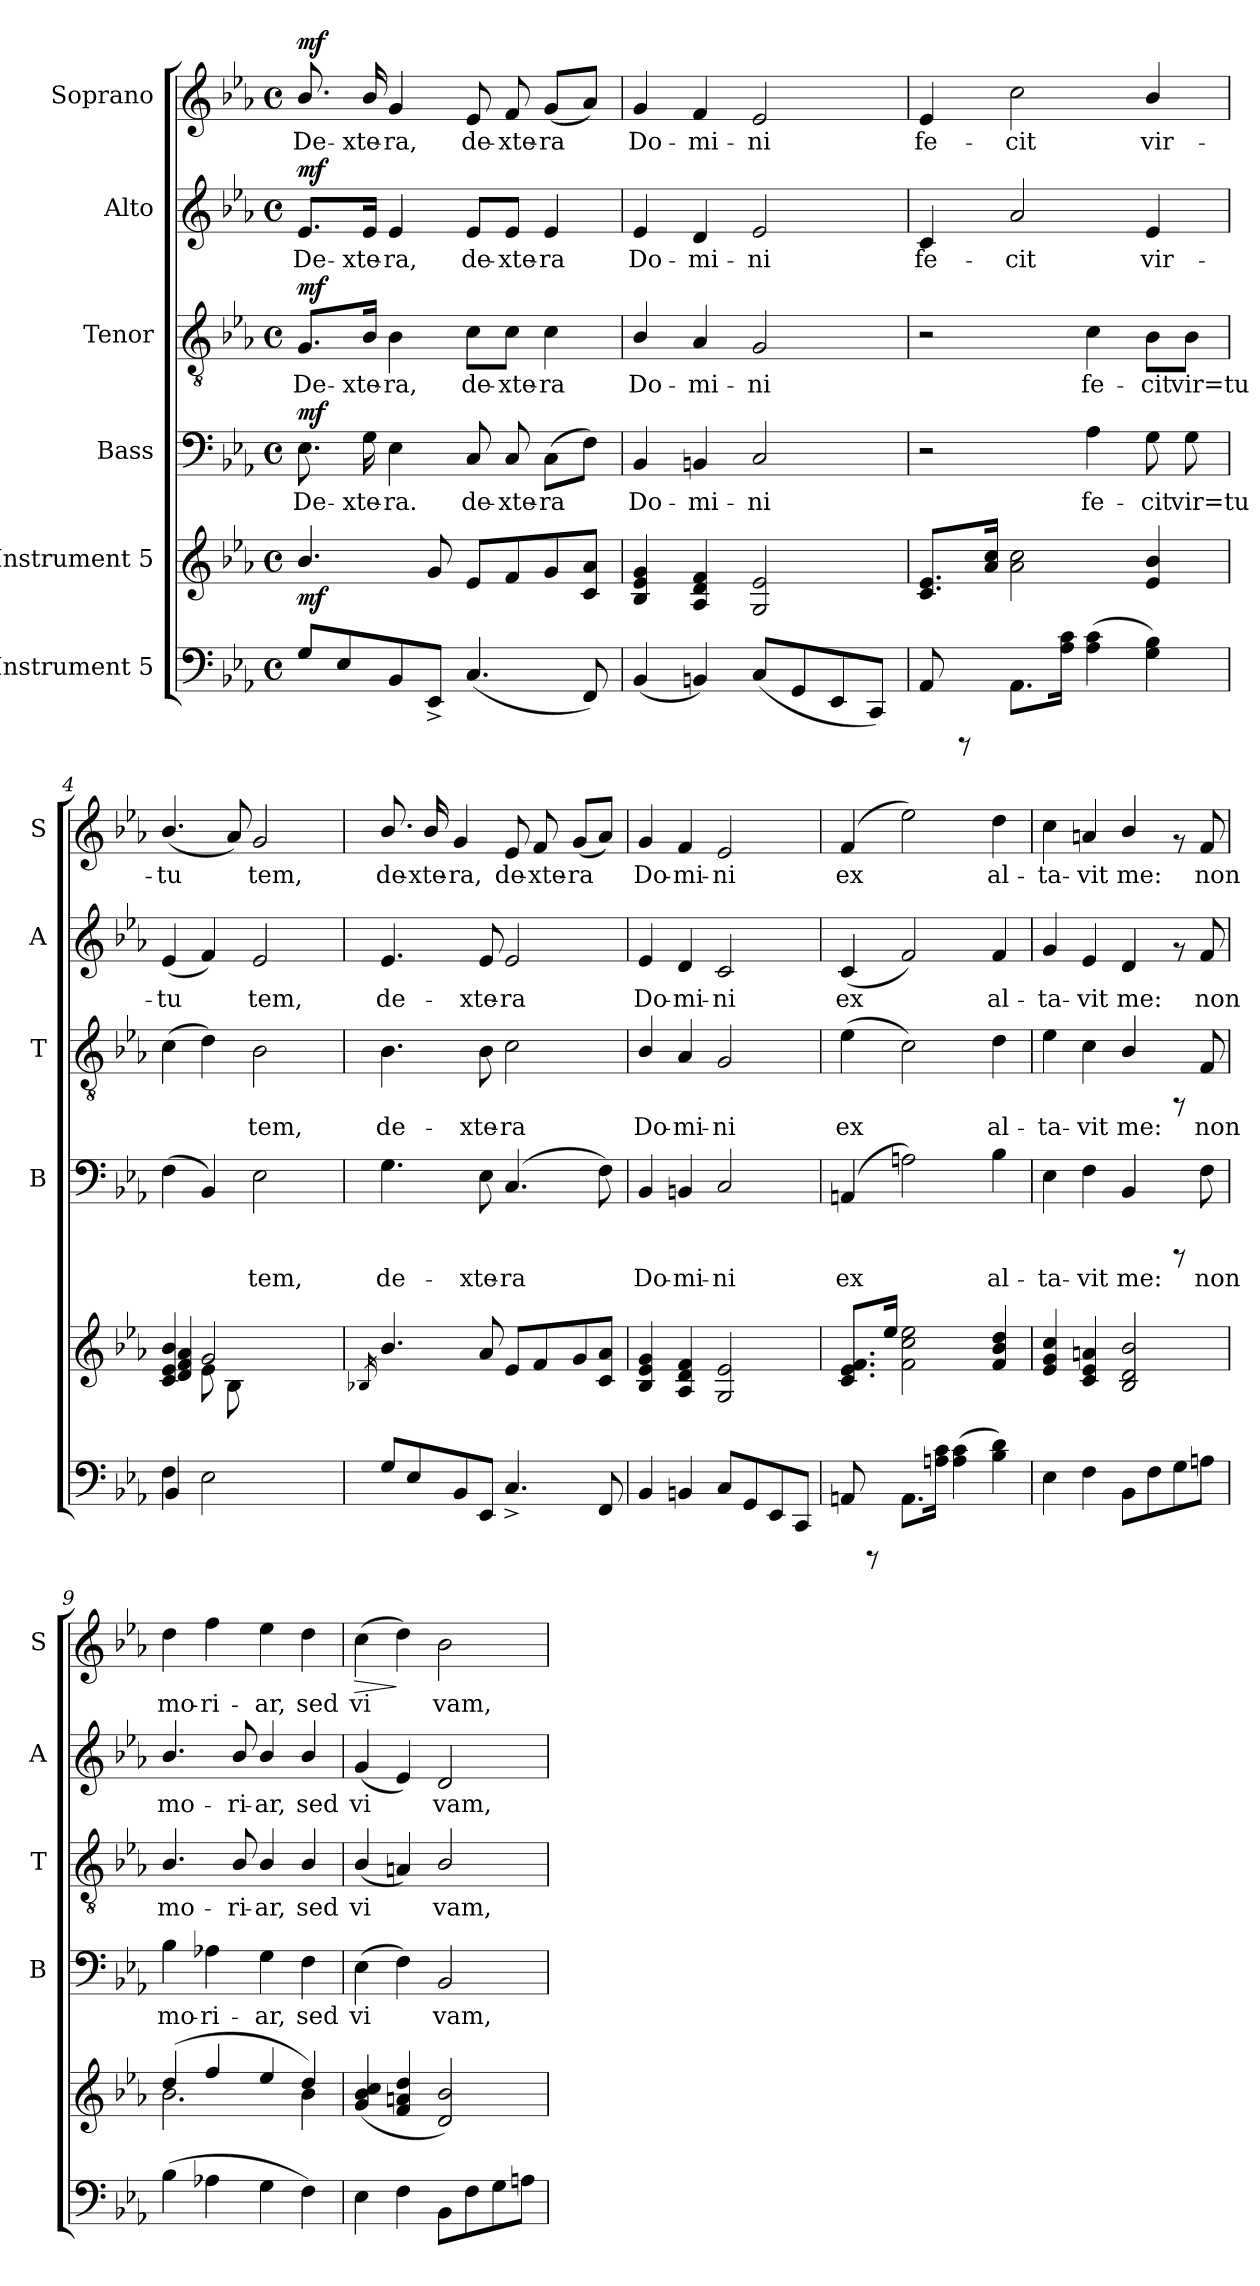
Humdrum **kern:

**kern	**kern	**dynam	**kern	**text	**dynam	**kern	**text	**dynam	**kern	**text	**dynam	**kern	**text	**dynam
*part6	*part5	*part5	*part4	*part4	*part4	*part3	*part3	*part3	*part2	*part2	*part2	*part1	*part1	*part1
*staff6	*staff5	*staff5	*staff4	*staff4	*staff4	*staff3	*staff3	*staff3	*staff2	*staff2	*staff2	*staff1	*staff1	*staff1
*I"Instrument 5	*I"Instrument 5	*	*I"Bass	*	*	*I"Tenor	*	*	*I"Alto	*	*	*I"Soprano	*	*
*	*	*	*I'B	*	*	*I'T	*	*	*I'A	*	*	*I'S	*	*
!!LO:PB:g=z
*stria5	*stria5	*	*stria5	*	*	*stria5	*	*	*stria5	*	*	*stria5	*	*
*clefF4	*clefG2	*	*clefF4	*	*	*clefGv2	*	*	*clefG2	*	*	*clefG2	*	*
*k[b-e-a-]	*k[b-e-a-]	*	*k[b-e-a-]	*	*	*k[b-e-a-]	*	*	*k[b-e-a-]	*	*	*k[b-e-a-]	*	*
*E-:	*E-:	*	*E-:	*	*	*E-:	*	*	*E-:	*	*	*E-:	*	*
*M4/4	*M4/4	*	*M4/4	*	*	*M4/4	*	*	*M4/4	*	*	*M4/4	*	*
*met(c)	*met(c)	*	*met(c)	*	*	*met(c)	*	*	*met(c)	*	*	*met(c)	*	*
=1	=1	=1	=1	=1	=1	=1	=1	=1	=1	=1	=1	=1	=1	=1
!	!	!LO:DY:b	!	!LO:LY:b	!LO:DY:b	!	!LO:LY:b	!LO:DY:b	!	!LO:LY:b	!LO:DY:b	!	!LO:LY:b	!LO:DY:b
8G/L	4.b-/	mf	8.E-\	De-	mf	8.G/L	De-	mf	8.e-/L	De-	mf	8.b-/	De-	mf
8E-/	.	.	.	.	.	.	.	.	.	.	.	.	.	.
!	!	!	!	!LO:LY:b	!	!	!LO:LY:b	!	!	!LO:LY:b	!	!	!LO:LY:b	!
.	.	.	16G\	-xte-	.	16B-/Jk	-xte-	.	16e-/Jk	-xte-	.	16b-/	-xte-	.
!	!	!	!	!LO:LY:b	!	!	!LO:LY:b	!	!	!LO:LY:b	!	!	!LO:LY:b	!
8BB-/	.	.	4E-\	-ra.	.	4B-\	-ra,	.	4e-/	-ra,	.	4g/	-ra,	.
8EE-^>/J	8g/	.	.	.	.	.	.	.	.	.	.	.	.	.
!	!	!	!	!LO:LY:b	!	!	!LO:LY:b	!	!	!LO:LY:b	!	!	!LO:LY:b	!
(<4.C/	8e-/L	.	8C/	de-	.	8c\L	de-	.	8e-/L	de-	.	8e-/	de-	.
!	!	!	!	!LO:LY:b	!	!	!LO:LY:b	!	!	!LO:LY:b	!	!	!LO:LY:b	!
.	8f/	.	8C/	-xte-	.	8c\J	-xte-	.	8e-/J	-xte-	.	8f/	-xte-	.
!	!	!	!	!LO:LY:b	!	!	!LO:LY:b	!	!	!LO:LY:b	!	!	!LO:LY:b	!
.	8g/	.	(>8C\L	-ra	.	4c\	-ra	.	4e-/	-ra	.	(<8g/L	-ra	.
!	!	!	!	!LO:LY:b	!	!	!	!	!	!	!	!	!LO:LY:b	!
8FF/)	8a-/ 8c/J	.	8F\J)	.	.	.	.	.	.	.	.	8a-/J)	.	.
=2	=2	=2	=2	=2	=2	=2	=2	=2	=2	=2	=2	=2	=2	=2
!	!	!	!	!LO:LY:b	!	!	!LO:LY:b	!	!	!LO:LY:b	!	!	!LO:LY:b	!
(<4BB-/	4e-/ 4B-/ 4g/	.	4BB-/	Do-	.	4B-/	Do-	.	4e-/	Do-	.	4g/	Do-	.
!	!	!	!	!LO:LY:b	!	!	!LO:LY:b	!	!	!LO:LY:b	!	!	!LO:LY:b	!
4BBn/)	4d/ 4A-/ 4f/	.	4BBn/	-mi-	.	4A-/	-mi-	.	4d/	-mi-	.	4f/	-mi-	.
!	!	!	!	!LO:LY:b	!	!	!LO:LY:b	!	!	!LO:LY:b	!	!	!LO:LY:b	!
(<8C/L	2e-/ 2G/	.	2C/	-ni	.	2G/	-ni	.	2e-/	-ni	.	2e-/	-ni	.
8GG/	.	.	.	.	.	.	.	.	.	.	.	.	.	.
8EE-/	.	.	.	.	.	.	.	.	.	.	.	.	.	.
8CC/J)	.	.	.	.	.	.	.	.	.	.	.	.	.	.
=3	=3	=3	=3	=3	=3	=3	=3	=3	=3	=3	=3	=3	=3	=3
!	!	!	!	!	!	!	!	!	!	!LO:LY:b	!	!	!LO:LY:b	!
8AA-/	8.e-/ 8.c/L	.	2r	.	.	2r	.	.	4c/	fe-	.	4e-/	fe-	.
8rCCC	.	.	.	.	.	.	.	.	.	.	.	.	.	.
.	16cc/ 16a-/J	.	.	.	.	.	.	.	.	.	.	.	.	.
!	!	!	!	!	!	!	!	!	!	!LO:LY:b	!	!	!LO:LY:b	!
8.AA-\L	2a-\ 2cc\	.	.	.	.	.	.	.	2a-/	-cit	.	2cc\	-cit	.
16c\ 16A-\J	.	.	.	.	.	.	.	.	.	.	.	.	.	.
!	!	!	!	!LO:LY:b	!	!	!LO:LY:b	!	!	!	!	!	!	!
(>4c\ 4A-\	.	.	4A-\	fe-	.	4c\	fe-	.	.	.	.	.	.	.
!	!	!	!	!LO:LY:b	!	!	!LO:LY:b	!	!	!LO:LY:b	!	!	!LO:LY:b	!
4B-\ 4G\)	4b-/ 4e-/	.	8G\	-cit	.	8B-\L	-cit	.	4e-/	vir-	.	4b-/	vir-	.
!	!	!	!	!LO:LY:b	!	!	!LO:LY:b	!	!	!	!	!	!	!
.	.	.	8G\	vir=tu	.	8B-\J	vir=tu	.	.	.	.	.	.	.
=4	=4	=4	=4	=4	=4	=4	=4	=4	=4	=4	=4	=4	=4	=4
*^	*^	*	*	*	*	*	*	*	*	*	*	*	*	*
*	*^	*	*	*	*	*	*	*	*	*	*	*	*	*	*	*
!	!	!	!	!	!	!	!LO:LY:b	!	!	!LO:LY:b	!	!	!LO:LY:b	!	!	!LO:LY:b	!
2.ryy	4F\	4BB-/	4e-/ 4c/ 4b-/	4f/ 4d/ 4a-/	.	(<4F\	.	.	(>4c\	.	.	(<4e-/	-tu	.	(<4.b-/	-tu	.
!	!	!	!	!	!	!	!LO:LY:b	!	!	!LO:LY:b	!	!	!LO:LY:b	!	!	!	!
.	2E-\	2.ryy	8e-\L	2g/	.	4BB-/)	.	.	4d\)	.	.	4f/)	.	.	.	.	.
!	!	!	!	!	!	!	!	!	!	!	!	!	!	!	!	!LO:LY:b	!
.	.	.	8B-\	.	.	.	.	.	.	.	.	.	.	.	8a-/)	.	.
!	!	!	!	!	!	!	!LO:LY:b	!	!	!LO:LY:b	!	!	!LO:LY:b	!	!	!LO:LY:b	!
.	.	.	4ryy	.	.	2E-\	tem,	.	2B-\	tem,	.	2e-/	tem,	.	2g/	tem,	.
8G/	4ryy	.	4ryy	4ryy	.	.	.	.	.	.	.	.	.	.	.	.	.
8E-/J	.	.	.	.	.	.	.	.	.	.	.	.	.	.	.	.	.
*v	*v	*v	*	*	*	*	*	*	*	*	*	*	*	*	*	*	*
*	*v	*v	*	*	*	*	*	*	*	*	*	*	*	*	*
=5	=5	=5	=5	=5	=5	=5	=5	=5	=5	=5	=5	=5	=5	=5
.	16qB-X/	.	.	.	.	.	.	.	.	.	.	.	.	.
!	!	!	!	!LO:LY:b	!	!	!LO:LY:b	!	!	!LO:LY:b	!	!	!LO:LY:b	!
8G/L	4.b-/	.	4.G\	de-	.	4.B-\	de-	.	4.e-/	de-	.	8.b-/	de-	.
8E-/	.	.	.	.	.	.	.	.	.	.	.	.	.	.
!	!	!	!	!	!	!	!	!	!	!	!	!	!LO:LY:b	!
.	.	.	.	.	.	.	.	.	.	.	.	16b-/	-xte-	.
!	!	!	!	!	!	!	!	!	!	!	!	!	!LO:LY:b	!
8BB-/	.	.	.	.	.	.	.	.	.	.	.	4g/	-ra,	.
!	!	!	!	!LO:LY:b	!	!	!LO:LY:b	!	!	!LO:LY:b	!	!	!	!
8EE-/J	8a-/	.	8E-\	-xte-	.	8B-\	-xte-	.	8e-/	-xte-	.	.	.	.
!	!	!	!	!LO:LY:b	!	!	!LO:LY:b	!	!	!LO:LY:b	!	!	!LO:LY:b	!
4.C^</	8e-/L	.	(<4.C/	-ra	.	2c\	-ra	.	2e-/	-ra	.	8e-/	de-	.
!	!	!	!	!	!	!	!	!	!	!	!	!	!LO:LY:b	!
.	8f/	.	.	.	.	.	.	.	.	.	.	8f/	-xte-	.
!	!	!	!	!	!	!	!	!	!	!	!	!	!LO:LY:b	!
.	8g/	.	.	.	.	.	.	.	.	.	.	(<8g/L	-ra	.
!	!	!	!	!LO:LY:b	!	!	!	!	!	!	!	!	!LO:LY:b	!
8FF/	8a-/ 8c/J	.	8F\)	.	.	.	.	.	.	.	.	8a-/J)	.	.
!!LO:PB:g=z
=6	=6	=6	=6	=6	=6	=6	=6	=6	=6	=6	=6	=6	=6	=6
!	!	!	!	!LO:LY:b	!	!	!LO:LY:b	!	!	!LO:LY:b	!	!	!LO:LY:b	!
4BB-/	4g/ 4B-/ 4e-/	.	4BB-/	Do-	.	4B-/	Do-	.	4e-/	Do-	.	4g/	Do-	.
!	!	!	!	!LO:LY:b	!	!	!LO:LY:b	!	!	!LO:LY:b	!	!	!LO:LY:b	!
4BBn/	4f/ 4A-/ 4d/	.	4BBn/	-mi-	.	4A-/	-mi-	.	4d/	-mi-	.	4f/	-mi-	.
!	!	!	!	!LO:LY:b	!	!	!LO:LY:b	!	!	!LO:LY:b	!	!	!LO:LY:b	!
8C/L	2e-/ 2G/	.	2C/	-ni	.	2G/	-ni	.	2c/	-ni	.	2e-/	-ni	.
8GG/	.	.	.	.	.	.	.	.	.	.	.	.	.	.
8EE-/	.	.	.	.	.	.	.	.	.	.	.	.	.	.
8CC/J	.	.	.	.	.	.	.	.	.	.	.	.	.	.
=7	=7	=7	=7	=7	=7	=7	=7	=7	=7	=7	=7	=7	=7	=7
!	!	!	!	!LO:LY:b	!	!	!LO:LY:b	!	!	!LO:LY:b	!	!	!LO:LY:b	!
8AAn/	8.e-/ 8.c/ 8.f/L	.	(<4AAn/	ex	.	(>4e-\	ex	.	(<4c/	ex	.	(<4f/	ex	.
8rCCC	.	.	.	.	.	.	.	.	.	.	.	.	.	.
.	16ee-/J	.	.	.	.	.	.	.	.	.	.	.	.	.
!	!	!	!	!LO:LY:b	!	!	!LO:LY:b	!	!	!LO:LY:b	!	!	!LO:LY:b	!
8.AA\L	2ee-\ 2f\ 2cc\	.	2An\)	.	.	2c\)	.	.	2f/)	.	.	2ee-\)	.	.
16An\ 16c\J	.	.	.	.	.	.	.	.	.	.	.	.	.	.
(<4c\ 4A\	.	.	.	.	.	.	.	.	.	.	.	.	.	.
!	!	!	!	!LO:LY:b	!	!	!LO:LY:b	!	!	!LO:LY:b	!	!	!LO:LY:b	!
4d\ 4B-\)	4dd/ 4b-/ 4f/	.	4B-\	al-	.	4d\	al-	.	4f/	al-	.	4dd\	al-	.
=8	=8	=8	=8	=8	=8	=8	=8	=8	=8	=8	=8	=8	=8	=8
!	!	!	!	!LO:LY:b	!	!	!LO:LY:b	!	!	!LO:LY:b	!	!	!LO:LY:b	!
4E-\	4g/ 4e-/ 4cc/	.	4E-\	-ta-	.	4e-\	-ta-	.	4g/	-ta-	.	4cc\	-ta-	.
!	!	!	!	!LO:LY:b	!	!	!LO:LY:b	!	!	!LO:LY:b	!	!	!LO:LY:b	!
4F\	4e-/ 4c/ 4an/	.	4F\	-vit	.	4c\	-vit	.	4e-/	-vit	.	4an/	-vit	.
!	!	!	!	!LO:LY:b	!	!	!LO:LY:b	!	!	!LO:LY:b	!	!	!LO:LY:b	!
8BB-\L	2b-/ 2B-/ 2d/	.	4BB-/	me:	.	4B-/	me:	.	4d/	me:	.	4b-/	me:	.
8F\	.	.	.	.	.	.	.	.	.	.	.	.	.	.
8G\	.	.	8rCCC	.	.	8rFF	.	.	8rf	.	.	8rf	.	.
!	!	!	!	!LO:LY:b	!	!	!LO:LY:b	!	!	!LO:LY:b	!	!	!LO:LY:b	!
8An\J	.	.	8F\	non	.	8F/	non	.	8f/	non	.	8f/	non	.
=9	=9	=9	=9	=9	=9	=9	=9	=9	=9	=9	=9	=9	=9	=9
*	*^	*	*	*	*	*	*	*	*	*	*	*	*	*
!	!	!	!	!	!LO:LY:b	!	!	!LO:LY:b	!	!	!LO:LY:b	!	!	!LO:LY:b	!
(>4B-\	(>4dd/	2.b-\	.	4B-\	mo-	.	4.B-/	mo-	.	4.b-/	mo-	.	4dd\	mo-	.
!	!	!	!	!	!LO:LY:b	!	!	!	!	!	!	!	!	!LO:LY:b	!
4A-X\	4ff/	.	.	4A-X\	-ri-	.	.	.	.	.	.	.	4ff\	-ri-	.
!	!	!	!	!	!	!	!	!LO:LY:b	!	!	!LO:LY:b	!	!	!	!
.	.	.	.	.	.	.	8B-/	-ri-	.	8b-/	-ri-	.	.	.	.
!	!	!	!	!	!LO:LY:b	!	!	!LO:LY:b	!	!	!LO:LY:b	!	!	!LO:LY:b	!
4G\	4ee-/	.	.	4G\	-ar,	.	4B-/	-ar,	.	4b-/	-ar,	.	4ee-\	-ar,	.
!	!	!	!	!	!LO:LY:b	!	!	!LO:LY:b	!	!	!LO:LY:b	!	!	!LO:LY:b	!
4F\)	4dd/)	4b-\	.	4F\	sed	.	4B-/	sed	.	4b-/	sed	.	4dd\	sed	.
=10	=10	=10	=10	=10	=10	=10	=10	=10	=10	=10	=10	=10	=10	=10	=10
!	!	!	!	!	!LO:LY:b	!	!	!LO:LY:b	!	!	!LO:LY:b	!	!	!LO:LY:b	!LO:HP:b
*	*v	*v	*	*	*	*	*	*	*	*	*	*	*	*	*
4E-\	(>4b-/ 4g/ 4cc/	.	(>4E-\	vi	.	(<4B-/	vi	.	(<4g/	vi	.	(>4cc\	vi	>
!	!	!	!	!LO:LY:b	!	!	!LO:LY:b	!	!	!LO:LY:b	!	!	!LO:LY:b	!
4F\	4an/ 4f/ 4dd/	.	4F\)	.	.	4An/)	.	.	4e-/)	.	.	4dd\)	.	]
!	!	!	!	!LO:LY:b	!	!	!LO:LY:b	!	!	!LO:LY:b	!	!	!LO:LY:b	!
8BB-\L	2b-/ 2d/)	.	2BB-/	vam,	.	2B-/	vam,	.	2d/	vam,	.	2b-\	vam,	.
8F\	.	.	.	.	.	.	.	.	.	.	.	.	.	.
8G\	.	.	.	.	.	.	.	.	.	.	.	.	.	.
8An\J	.	.	.	.	.	.	.	.	.	.	.	.	.	.
=	=	=	=	=	=	=	=	=	=	=	=	=	=	=
*-	*-	*-	*-	*-	*-	*-	*-	*-	*-	*-	*-	*-	*-	*-
